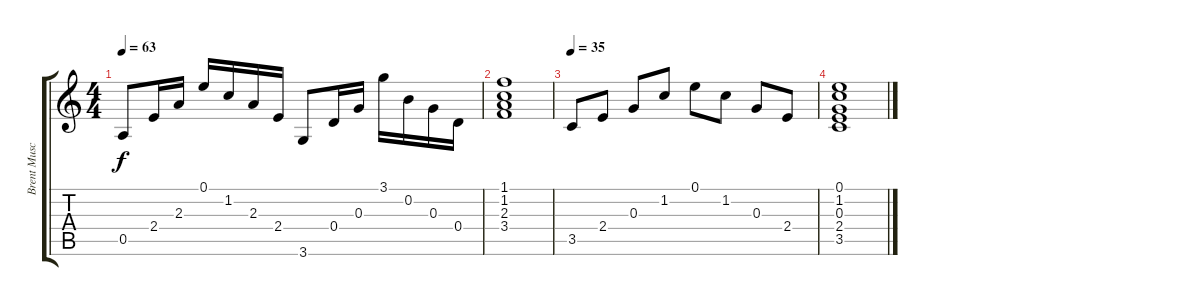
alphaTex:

\track ("Brent Muscat - Rhythm Guitar" "Brent Musc") {instrument acousticguitarsteel}
\staff {score tabs}
\tuning (E4 B3 G3 D3 A2 E2) {hide}
\ts (4 4)
\tempo 63
\clef g2
\ks c
0.5.8{dy f} 2.4.16 2.3.16 0.1.16 1.2.16 2.3.16 2.4.16 3.6.8 0.4.16 0.3.16 3.1.16 0.2.16 0.3.16 0.4.16 |
(1.1 1.2 2.3 3.4).1 |
\tempo 35
3.5.8 2.4.8 0.3.8 1.2.8 0.1.8 1.2.8 0.3.8 2.4.8 |
(0.1 1.2 0.3 2.4 3.5).1
